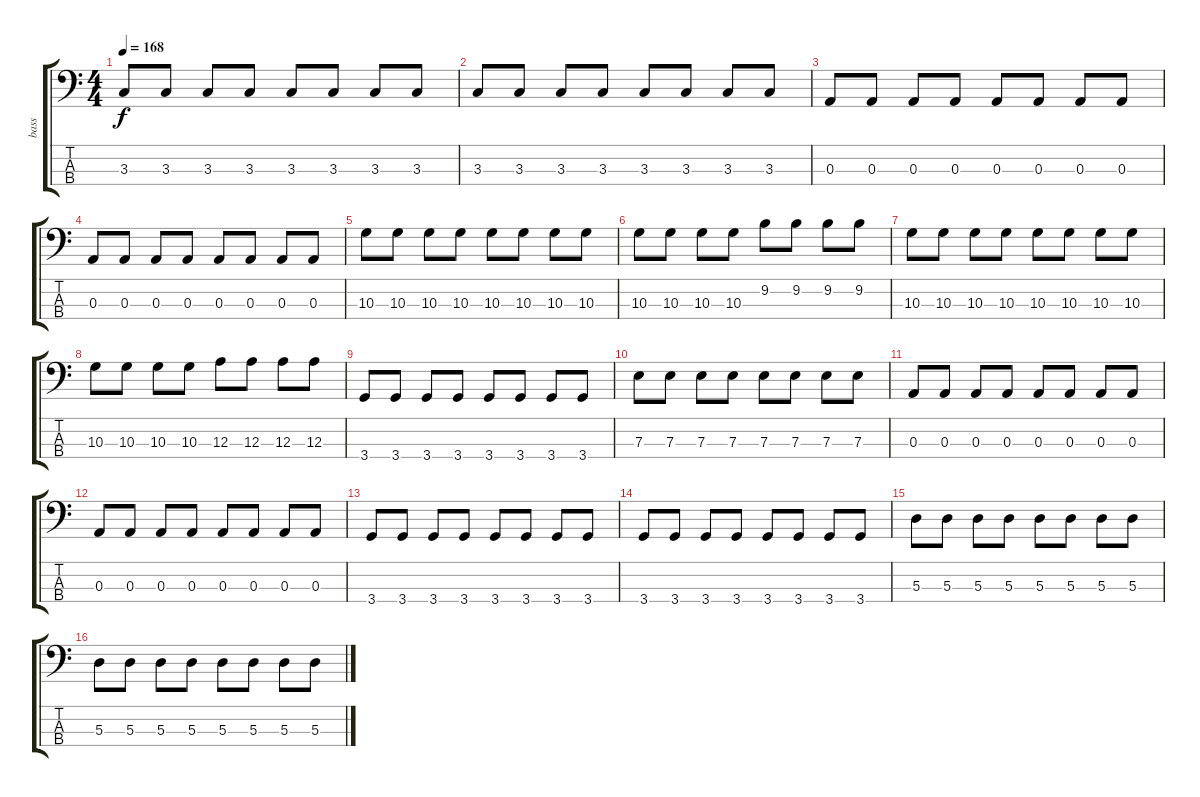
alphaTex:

\track ("bass" "bass") {instrument electricbasspick}
\staff {score tabs}
\tuning (G2 D2 A1 E1) {hide}
\ts (4 4)
\tempo 168
\clef f4
\ks c
3.3.8{dy f} 3.3.8 3.3.8 3.3.8 3.3.8 3.3.8 3.3.8 3.3.8 |
3.3.8 3.3.8 3.3.8 3.3.8 3.3.8 3.3.8 3.3.8 3.3.8 |
0.3.8 0.3.8 0.3.8 0.3.8 0.3.8 0.3.8 0.3.8 0.3.8 |
0.3.8 0.3.8 0.3.8 0.3.8 0.3.8 0.3.8 0.3.8 0.3.8 |
10.3.8 10.3.8 10.3.8 10.3.8 10.3.8 10.3.8 10.3.8 10.3.8 |
10.3.8 10.3.8 10.3.8 10.3.8 9.2.8 9.2.8 9.2.8 9.2.8 |
10.3.8 10.3.8 10.3.8 10.3.8 10.3.8 10.3.8 10.3.8 10.3.8 |
10.3.8 10.3.8 10.3.8 10.3.8 12.3.8 12.3.8 12.3.8 12.3.8 |
3.4.8 3.4.8 3.4.8 3.4.8 3.4.8 3.4.8 3.4.8 3.4.8 |
7.3.8 7.3.8 7.3.8 7.3.8 7.3.8 7.3.8 7.3.8 7.3.8 |
0.3.8 0.3.8 0.3.8 0.3.8 0.3.8 0.3.8 0.3.8 0.3.8 |
0.3.8 0.3.8 0.3.8 0.3.8 0.3.8 0.3.8 0.3.8 0.3.8 |
3.4.8 3.4.8 3.4.8 3.4.8 3.4.8 3.4.8 3.4.8 3.4.8 |
3.4.8 3.4.8 3.4.8 3.4.8 3.4.8 3.4.8 3.4.8 3.4.8 |
5.3.8 5.3.8 5.3.8 5.3.8 5.3.8 5.3.8 5.3.8 5.3.8 |
5.3.8 5.3.8 5.3.8 5.3.8 5.3.8 5.3.8 5.3.8 5.3.8
